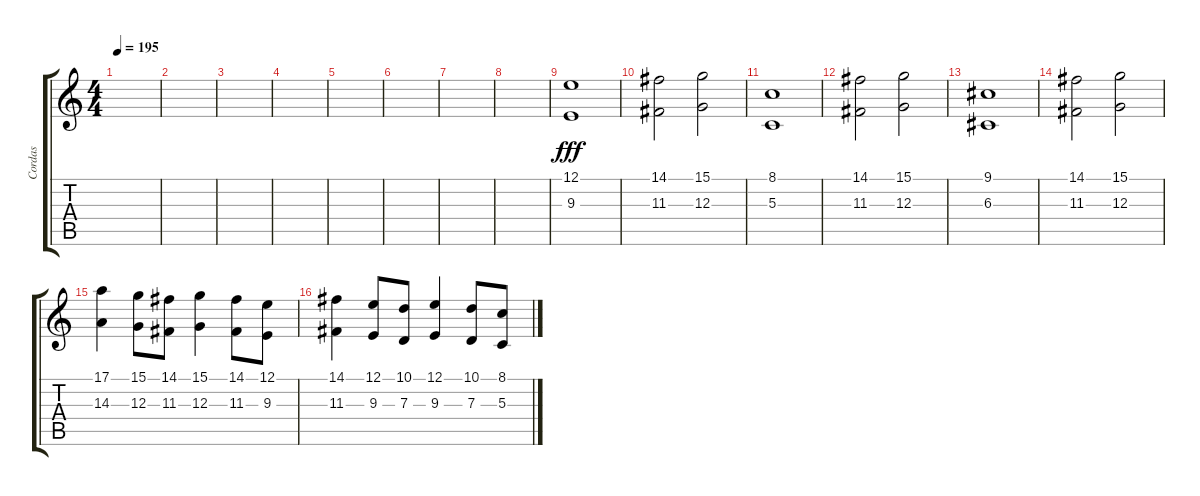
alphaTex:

\track ("Cordas" "Cordas") {instrument stringensemble1}
\staff {score tabs}
\tuning (E4 B3 G3 D3 A2 E2) {hide}
\ts (4 4)
\tempo 195
\clef g2
\ks c
|
|
|
|
|
|
|
|
(12.1 9.3).1{dy fff} |
(14.1 11.3).2 (15.1 12.3).2 |
(8.1 5.3).1 |
(14.1 11.3).2 (15.1 12.3).2 |
(9.1 6.3).1 |
(14.1 11.3).2 (15.1 12.3).2 |
(17.1 14.3).4 (15.1 12.3).8 (14.1 11.3).8 (15.1 12.3).4 (14.1 11.3).8 (12.1 9.3).8 |
(14.1 11.3).4 (12.1 9.3).8 (10.1 7.3).8 (12.1 9.3).4 (10.1 7.3).8 (8.1 5.3).8
